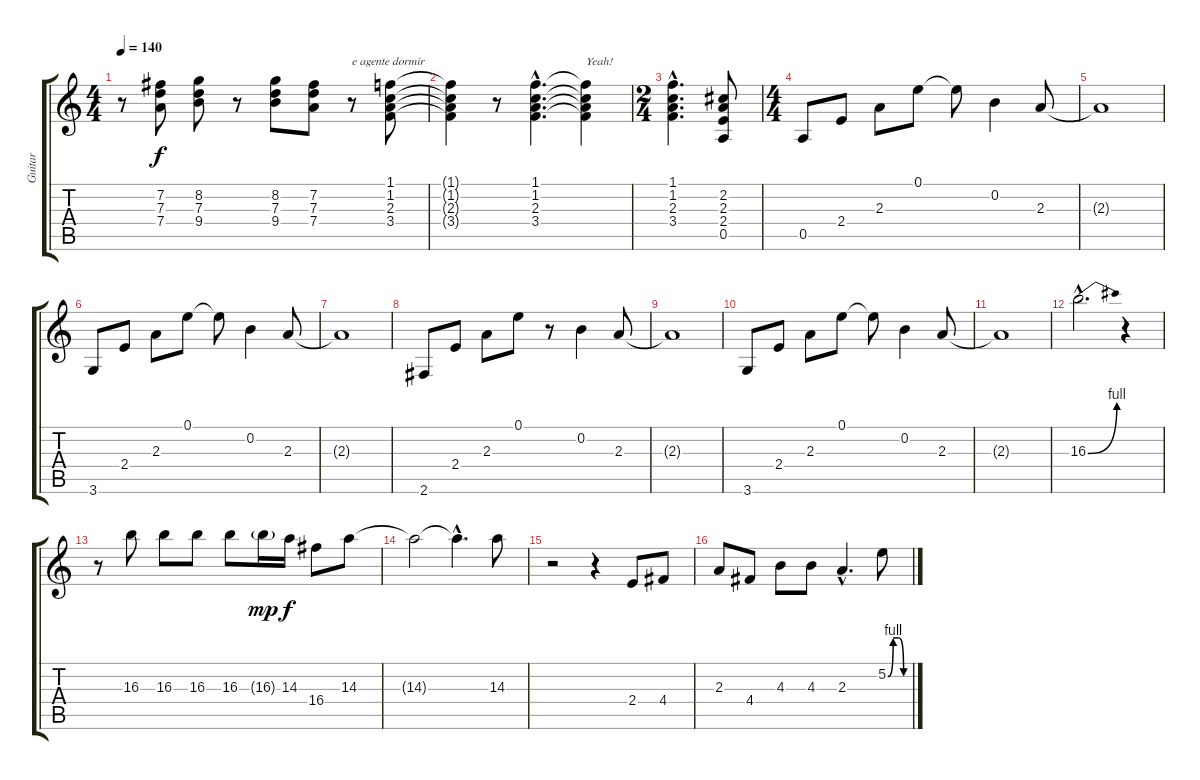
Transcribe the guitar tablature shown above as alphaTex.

\track ("Guitar" "Guitar") {instrument distortionguitar}
\staff {score tabs}
\tuning (E4 B3 G3 D3 A2 E2) {hide}
\ts (4 4)
\tempo 140
\clef g2
\ks c
r.8{dy f} (7.2 7.3 7.4).8 (8.2 7.3 9.4).8 r.8 (8.2 7.3 9.4).8 (7.2 7.3 7.4).8 r.8{txt "e agente dormir"} (1.1 1.2 2.3 3.4).8 |
(1.1{t} 1.2{t} 2.3{t} 3.4{t}).4 r.8 (1.1{hac} 1.2{hac} 2.3{hac} 3.4{hac}).4{d} (1.1{t} 1.2{t} 2.3{t} 3.4{t}).4{txt "Yeah!"} |
\ts (2 4)
(1.1{hac} 1.2{hac} 2.3{hac} 3.4{hac}).4{d} (2.2 2.3 2.4 0.5).8 |
\ts (4 4)
0.5.8 2.4.8 2.3.8 0.1.8 0.1{t}.8 0.2.4 2.3.8 |
2.3{t}.1 |
3.6.8 2.4.8 2.3.8 0.1.8 0.1{t}.8 0.2.4 2.3.8 |
2.3{t}.1 |
2.6.8 2.4.8 2.3.8 0.1.8 r.8 0.2.4 2.3.8 |
2.3{t}.1 |
3.6.8 2.4.8 2.3.8 0.1.8 0.1{t}.8 0.2.4 2.3.8 |
2.3{t}.1 |
16.3{be (bend 0 0 60 4) hac}.2{d} r.4 |
r.8 16.3.8 16.3.8 16.3.8 16.3.8 16.3{g}.16{dy mp} 14.3.16{dy f} 16.4.8 14.3.8 |
14.3{t}.2 14.3{hac t}.4{d} 14.3.8 |
r.2 r.4 2.4.8 4.4.8 |
2.3.8 4.4.8 4.3.8 4.3.8 2.3{hac}.4{d} 5.2{be (custom 0 0 15 4 30 4 45 0 60 0)}.8
